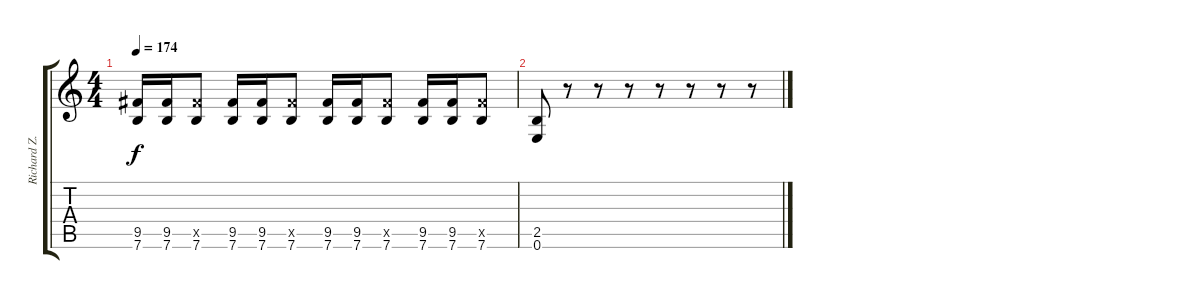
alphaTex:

\track ("Richard Z. (Guitar)" "Richard Z.") {instrument distortionguitar}
\staff {score tabs}
\tuning (E4 B3 G3 D3 A2 E2) {hide}
\ts (4 4)
\tempo 174
\clef g2
\ks c
(9.5 7.6).16{dy f} (9.5 7.6).16 (9.5{x} 7.6).8 (9.5 7.6).16 (9.5 7.6).16 (9.5{x} 7.6).8 (9.5 7.6).16 (9.5 7.6).16 (9.5{x} 7.6).8 (9.5 7.6).16 (9.5 7.6).16 (9.5{x} 7.6).8 |
(2.5 0.6).8 r.8 r.8 r.8 r.8 r.8 r.8 r.8
